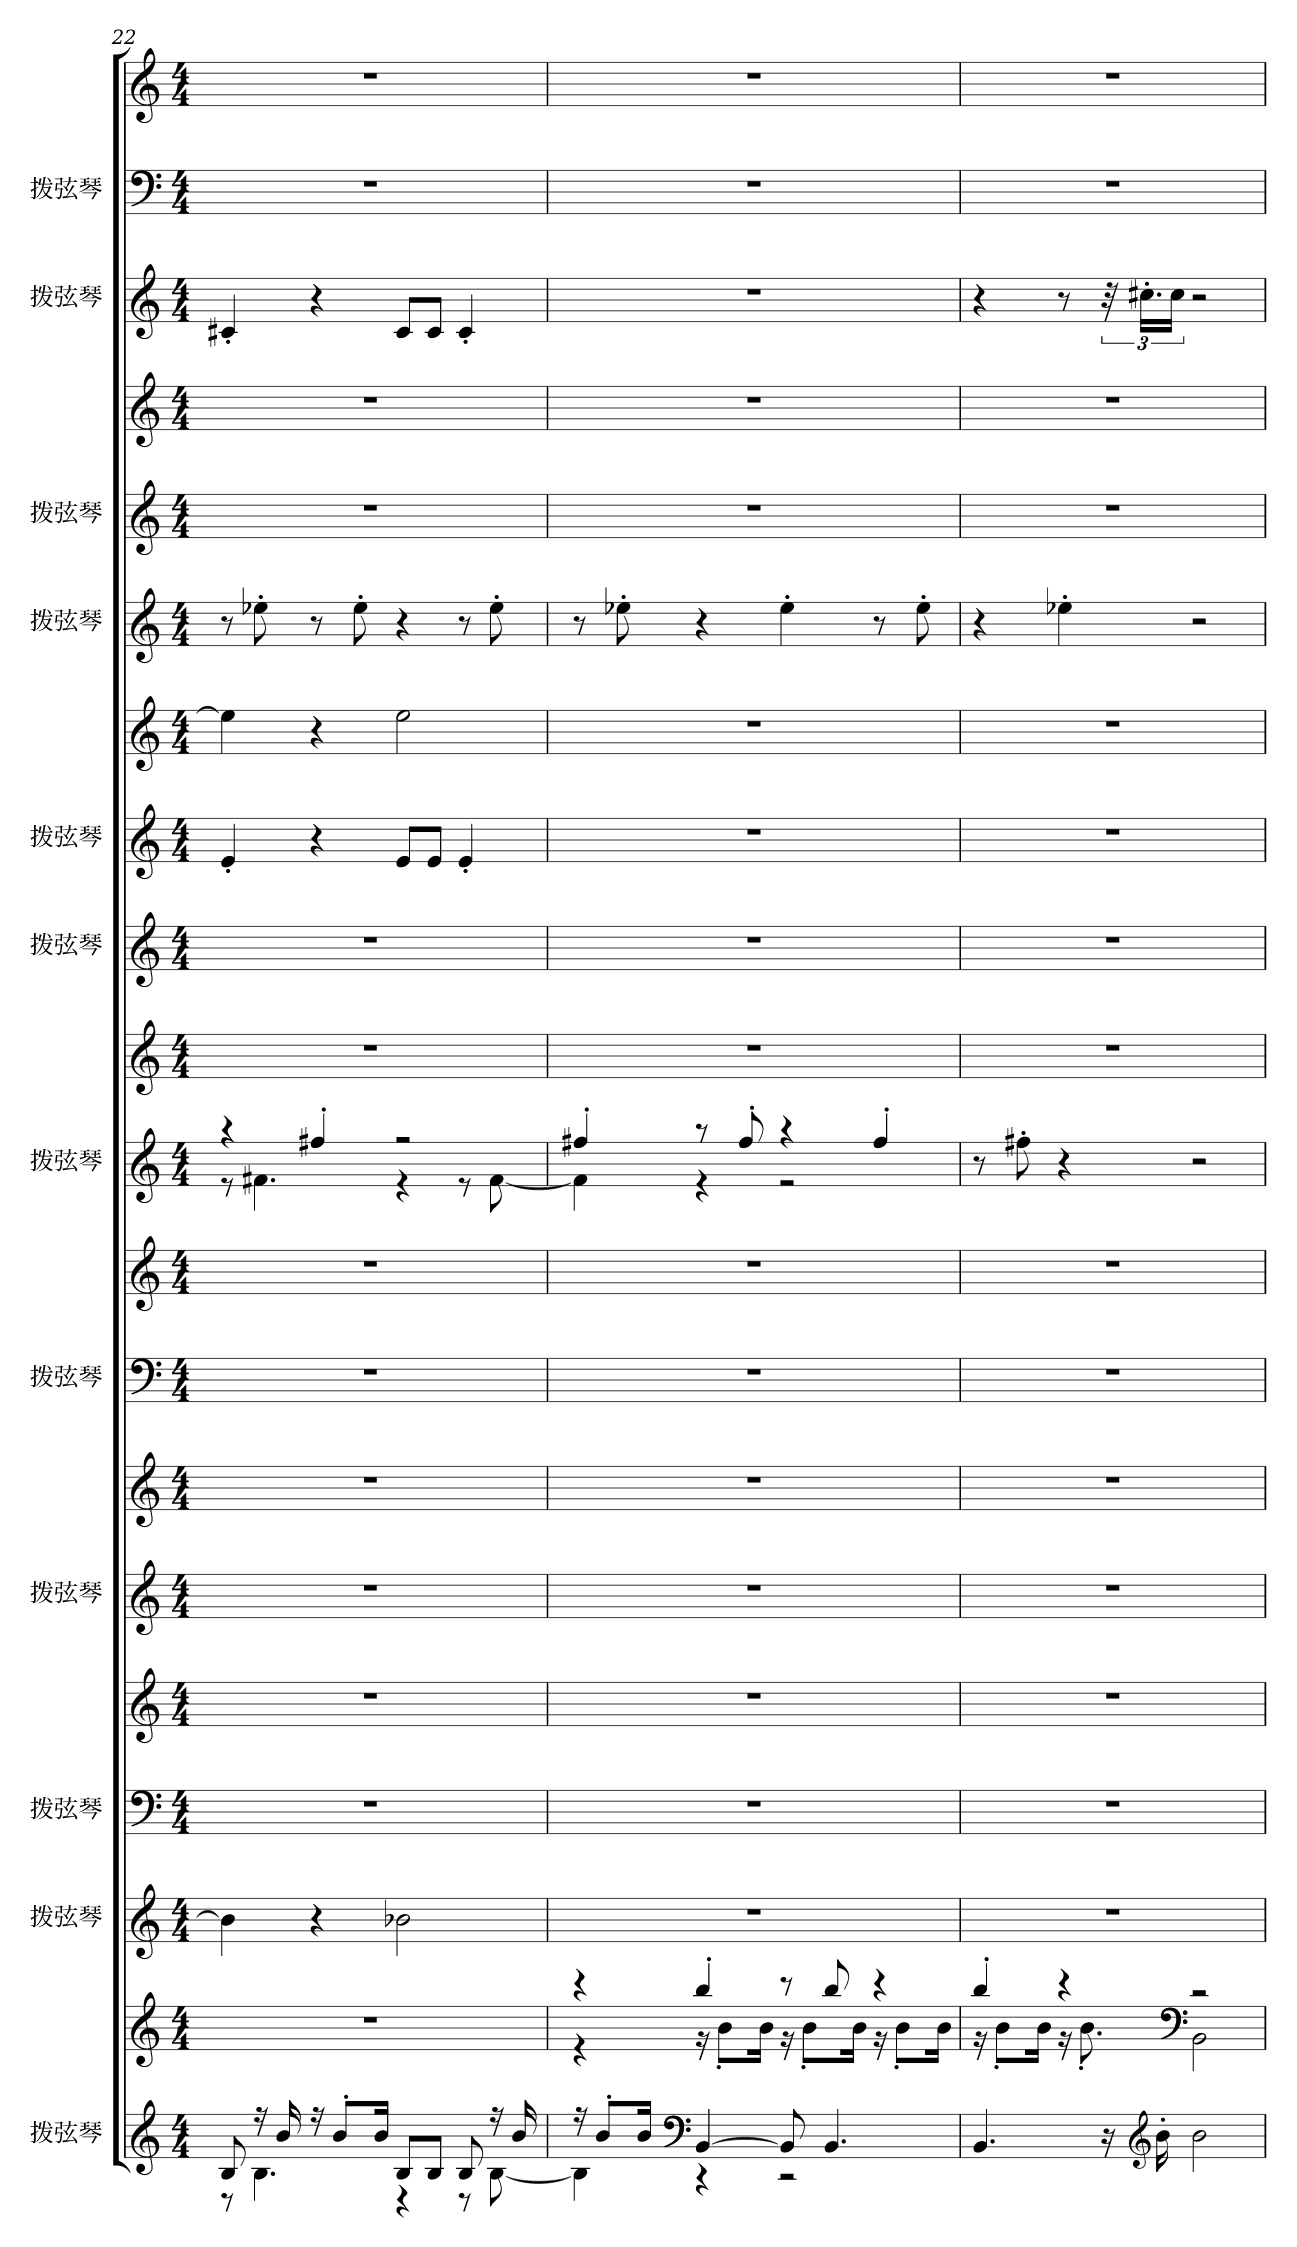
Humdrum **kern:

**kern	**kern	**kern	**kern	**kern	**kern	**kern	**kern	**kern	**kern	**kern	**kern	**kern	**kern	**kern	**kern	**kern	**kern	**kern	**kern
*part12	*part12	*part11	*part10	*part10	*part9	*part9	*part8	*part8	*part7	*part7	*part6	*part5	*part5	*part4	*part3	*part3	*part2	*part1	*part1
*staff20	*staff19	*staff18	*staff17	*staff16	*staff15	*staff14	*staff13	*staff12	*staff11	*staff10	*staff9	*staff8	*staff7	*staff6	*staff5	*staff4	*staff3	*staff2	*staff1
*I"拨弦琴	*	*I"拨弦琴	*I"拨弦琴	*	*I"拨弦琴	*	*I"拨弦琴	*	*I"拨弦琴	*	*I"拨弦琴	*I"拨弦琴	*	*I"拨弦琴	*I"拨弦琴	*	*I"拨弦琴	*I"拨弦琴	*
*clefG2	*clefG2	*clefG2	*clefF4	*clefG2	*clefG2	*clefG2	*clefF4	*clefG2	*clefG2	*clefG2	*clefG2	*clefG2	*clefG2	*clefG2	*clefG2	*clefG2	*clefG2	*clefF4	*clefG2
*k[]	*k[]	*k[]	*k[]	*k[]	*k[]	*k[]	*k[]	*k[]	*k[]	*k[]	*k[]	*k[]	*k[]	*k[]	*k[]	*k[]	*k[]	*k[]	*k[]
*M4/4	*M4/4	*M4/4	*M4/4	*M4/4	*M4/4	*M4/4	*M4/4	*M4/4	*M4/4	*M4/4	*M4/4	*M4/4	*M4/4	*M4/4	*M4/4	*M4/4	*M4/4	*M4/4	*M4/4
=22	=22	=22	=22	=22	=22	=22	=22	=22	=22	=22	=22	=22	=22	=22	=22	=22	=22	=22	=22
*^	*	*	*	*	*	*	*	*	*^	*	*	*	*	*	*	*	*	*	*
8B/	8r	1r	4b-\]	1r	1r	1r	1r	1r	1r	4r	8r	1r	1r	4e'/	4ee\]	8r	1r	1r	4c#X'/	1r	1r
16r	4.B\	.	.	.	.	.	.	.	.	.	4.f#X\	.	.	.	.	8ee-X'\	.	.	.	.	.
16b/	.	.	.	.	.	.	.	.	.	.	.	.	.	.	.	.	.	.	.	.	.
16r	.	.	4r	.	.	.	.	.	.	4ff#X'/	.	.	.	4r	4r	8r	.	.	4r	.	.
8b'/L	.	.	.	.	.	.	.	.	.	.	.	.	.	.	.	.	.	.	.	.	.
.	.	.	.	.	.	.	.	.	.	.	.	.	.	.	.	8ee-'\	.	.	.	.	.
16b/Jk	.	.	.	.	.	.	.	.	.	.	.	.	.	.	.	.	.	.	.	.	.
8B/L	4r	.	2b-X\	.	.	.	.	.	.	2r	4r	.	.	8e/L	2ee\	4r	.	.	8c#/L	.	.
8B/J	.	.	.	.	.	.	.	.	.	.	.	.	.	8e/J	.	.	.	.	8c#/J	.	.
8B/	8r	.	.	.	.	.	.	.	.	.	8r	.	.	4e'/	.	8r	.	.	4c#'/	.	.
16r	[8B\	.	.	.	.	.	.	.	.	.	[8f#\	.	.	.	.	8ee-'\	.	.	.	.	.
16b/	.	.	.	.	.	.	.	.	.	.	.	.	.	.	.	.	.	.	.	.	.
!!LO:PB:g=z
=23	=23	=23	=23	=23	=23	=23	=23	=23	=23	=23	=23	=23	=23	=23	=23	=23	=23	=23	=23	=23	=23
*	*	*^	*	*	*	*	*	*	*	*	*	*	*	*	*	*	*	*	*	*	*
16r	4B\]	4r	4r	1r	1r	1r	1r	1r	1r	1r	4ff#X'/	4f#\]	1r	1r	1r	1r	8r	1r	1r	1r	1r	1r
8b'/L	.	.	.	.	.	.	.	.	.	.	.	.	.	.	.	.	.	.	.	.	.	.
.	.	.	.	.	.	.	.	.	.	.	.	.	.	.	.	.	8ee-X'\	.	.	.	.	.
16b/Jk	.	.	.	.	.	.	.	.	.	.	.	.	.	.	.	.	.	.	.	.	.	.
*clefF4	*	*	*	*	*	*	*	*	*	*	*	*	*	*	*	*	*	*	*	*	*	*
[4BB/	4r	4bb'/	16r	.	.	.	.	.	.	.	8r	4r	.	.	.	.	4r	.	.	.	.	.
.	.	.	8b'\L	.	.	.	.	.	.	.	.	.	.	.	.	.	.	.	.	.	.	.
.	.	.	.	.	.	.	.	.	.	.	8ff#'/	.	.	.	.	.	.	.	.	.	.	.
.	.	.	16b\Jk	.	.	.	.	.	.	.	.	.	.	.	.	.	.	.	.	.	.	.
8BB/]	2r	8r	16r	.	.	.	.	.	.	.	4r	2r	.	.	.	.	4ee-'\	.	.	.	.	.
.	.	.	8b'\L	.	.	.	.	.	.	.	.	.	.	.	.	.	.	.	.	.	.	.
4.BB/	.	8bb/	.	.	.	.	.	.	.	.	.	.	.	.	.	.	.	.	.	.	.	.
.	.	.	16b\Jk	.	.	.	.	.	.	.	.	.	.	.	.	.	.	.	.	.	.	.
.	.	4r	16r	.	.	.	.	.	.	.	4ff#'/	.	.	.	.	.	8r	.	.	.	.	.
.	.	.	8b'\L	.	.	.	.	.	.	.	.	.	.	.	.	.	.	.	.	.	.	.
.	.	.	.	.	.	.	.	.	.	.	.	.	.	.	.	.	8ee-'\	.	.	.	.	.
.	.	.	16b\Jk	.	.	.	.	.	.	.	.	.	.	.	.	.	.	.	.	.	.	.
*v	*v	*	*	*	*	*	*	*	*	*	*v	*v	*	*	*	*	*	*	*	*	*	*
=24	=24	=24	=24	=24	=24	=24	=24	=24	=24	=24	=24	=24	=24	=24	=24	=24	=24	=24	=24	=24
4.BB/	4bb'/	16r	1r	1r	1r	1r	1r	1r	1r	8r	1r	1r	1r	1r	4r	1r	1r	4r	1r	1r
.	.	8b'\L	.	.	.	.	.	.	.	.	.	.	.	.	.	.	.	.	.	.
.	.	.	.	.	.	.	.	.	.	8ff#X'\	.	.	.	.	.	.	.	.	.	.
.	.	16b\Jk	.	.	.	.	.	.	.	.	.	.	.	.	.	.	.	.	.	.
.	4r	16r	.	.	.	.	.	.	.	4r	.	.	.	.	4ee-X'\	.	.	8r	.	.
.	.	8.b'\	.	.	.	.	.	.	.	.	.	.	.	.	.	.	.	.	.	.
16r	.	.	.	.	.	.	.	.	.	.	.	.	.	.	.	.	.	48r	.	.
.	.	.	.	.	.	.	.	.	.	.	.	.	.	.	.	.	.	24.cc#X'\LL	.	.
*clefG2	*	*	*	*	*	*	*	*	*	*	*	*	*	*	*	*	*	*	*	*
16b'\	.	.	.	.	.	.	.	.	.	.	.	.	.	.	.	.	.	.	.	.
.	.	.	.	.	.	.	.	.	.	.	.	.	.	.	.	.	.	24cc#\JJ	.	.
*	*clefF4	*	*	*	*	*	*	*	*	*	*	*	*	*	*	*	*	*	*	*
2b\	2r	2BB\	.	.	.	.	.	.	.	2r	.	.	.	.	2r	.	.	2r	.	.
*	*v	*v	*	*	*	*	*	*	*	*	*	*	*	*	*	*	*	*	*	*
=	=	=	=	=	=	=	=	=	=	=	=	=	=	=	=	=	=	=	=
*-	*-	*-	*-	*-	*-	*-	*-	*-	*-	*-	*-	*-	*-	*-	*-	*-	*-	*-	*-
